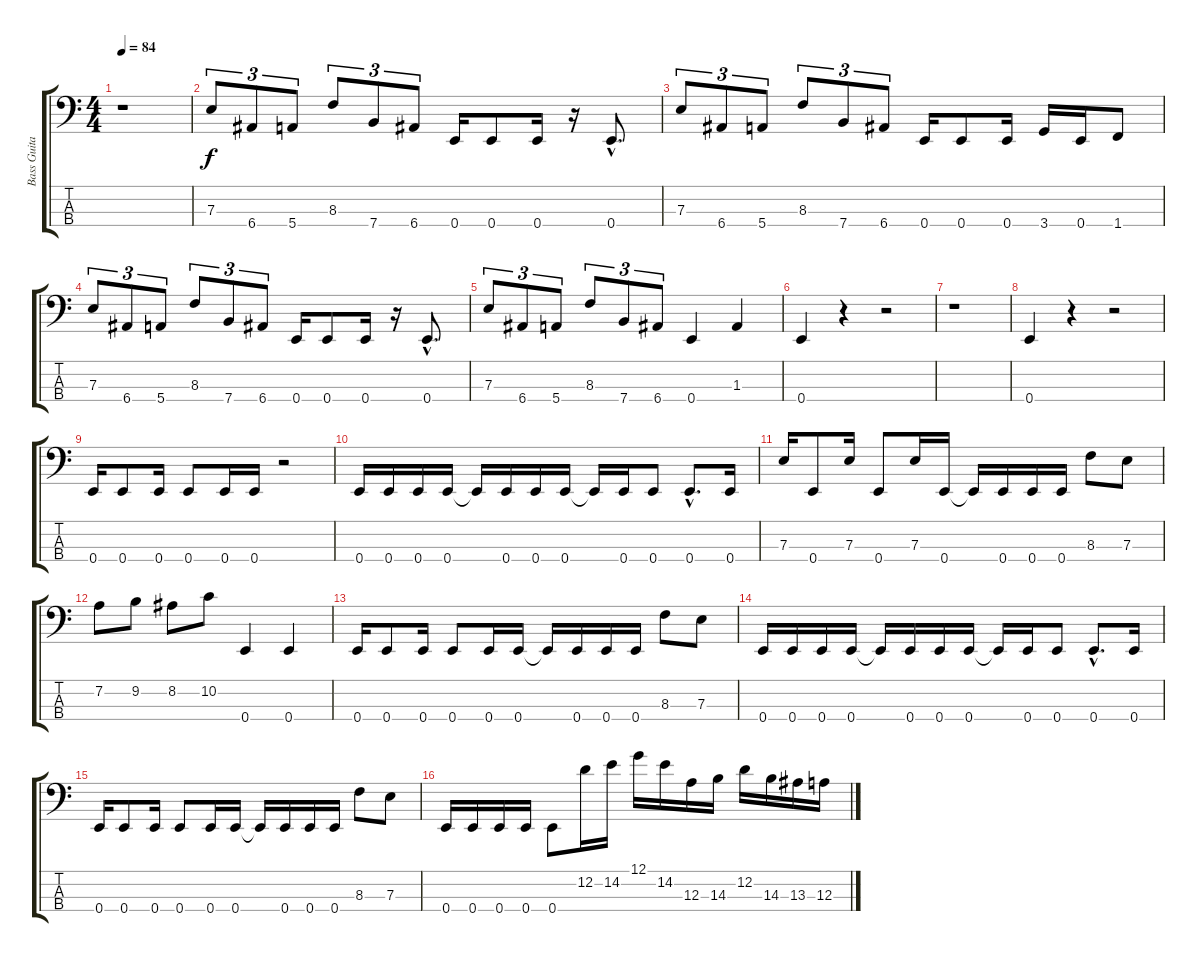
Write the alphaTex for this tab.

\track ("Bass Guitar" "Bass Guita") {instrument electricbasspick}
\staff {score tabs}
\tuning (G2 D2 A1 E1) {hide}
\ts (4 4)
\tempo 84
\clef f4
\ks c
r.1{dy f instrument electricbasspick} |
7.3.8{tu (3 2)} 6.4.8{tu (3 2)} 5.4.8{tu (3 2)} 8.3.8{tu (3 2)} 7.4.8{tu (3 2)} 6.4.8{tu (3 2)} 0.4.16 0.4.8 0.4.16 r.16 0.4{hac}.8{d} |
7.3.8{tu (3 2)} 6.4.8{tu (3 2)} 5.4.8{tu (3 2)} 8.3.8{tu (3 2)} 7.4.8{tu (3 2)} 6.4.8{tu (3 2)} 0.4.16 0.4.8 0.4.16 3.4.16 0.4.16 1.4.8 |
7.3.8{tu (3 2)} 6.4.8{tu (3 2)} 5.4.8{tu (3 2)} 8.3.8{tu (3 2)} 7.4.8{tu (3 2)} 6.4.8{tu (3 2)} 0.4.16 0.4.8 0.4.16 r.16 0.4{hac}.8{d} |
7.3.8{tu (3 2)} 6.4.8{tu (3 2)} 5.4.8{tu (3 2)} 8.3.8{tu (3 2)} 7.4.8{tu (3 2)} 6.4.8{tu (3 2)} 0.4.4 1.3.4 |
0.4.4 r.4 r.2 |
r.1 |
0.4.4 r.4 r.2 |
0.4.16 0.4.8 0.4.16 0.4.8 0.4.16 0.4.16 r.2 |
0.4.16 0.4.16 0.4.16 0.4.16 0.4{t}.16 0.4.16 0.4.16 0.4.16 0.4{t}.16 0.4.16 0.4.8 0.4{hac}.8{d} 0.4.16 |
7.3.16 0.4.8 7.3.16 0.4.8 7.3.16 0.4.16 0.4{t}.16 0.4.16 0.4.16 0.4.16 8.3.8 7.3.8 |
7.2.8 9.2.8 8.2.8 10.2.8 0.4.4 0.4.4 |
0.4.16 0.4.8 0.4.16 0.4.8 0.4.16 0.4.16 0.4{t}.16 0.4.16 0.4.16 0.4.16 8.3.8 7.3.8 |
0.4.16 0.4.16 0.4.16 0.4.16 0.4{t}.16 0.4.16 0.4.16 0.4.16 0.4{t}.16 0.4.16 0.4.8 0.4{hac}.8{d} 0.4.16 |
0.4.16 0.4.8 0.4.16 0.4.8 0.4.16 0.4.16 0.4{t}.16 0.4.16 0.4.16 0.4.16 8.3.8 7.3.8 |
0.4.16 0.4.16 0.4.16 0.4.16 0.4.8 12.2.16 14.2.16 12.1.16 14.2.16 12.3.16 14.3.16 12.2.16 14.3.16 13.3.16 12.3.16
